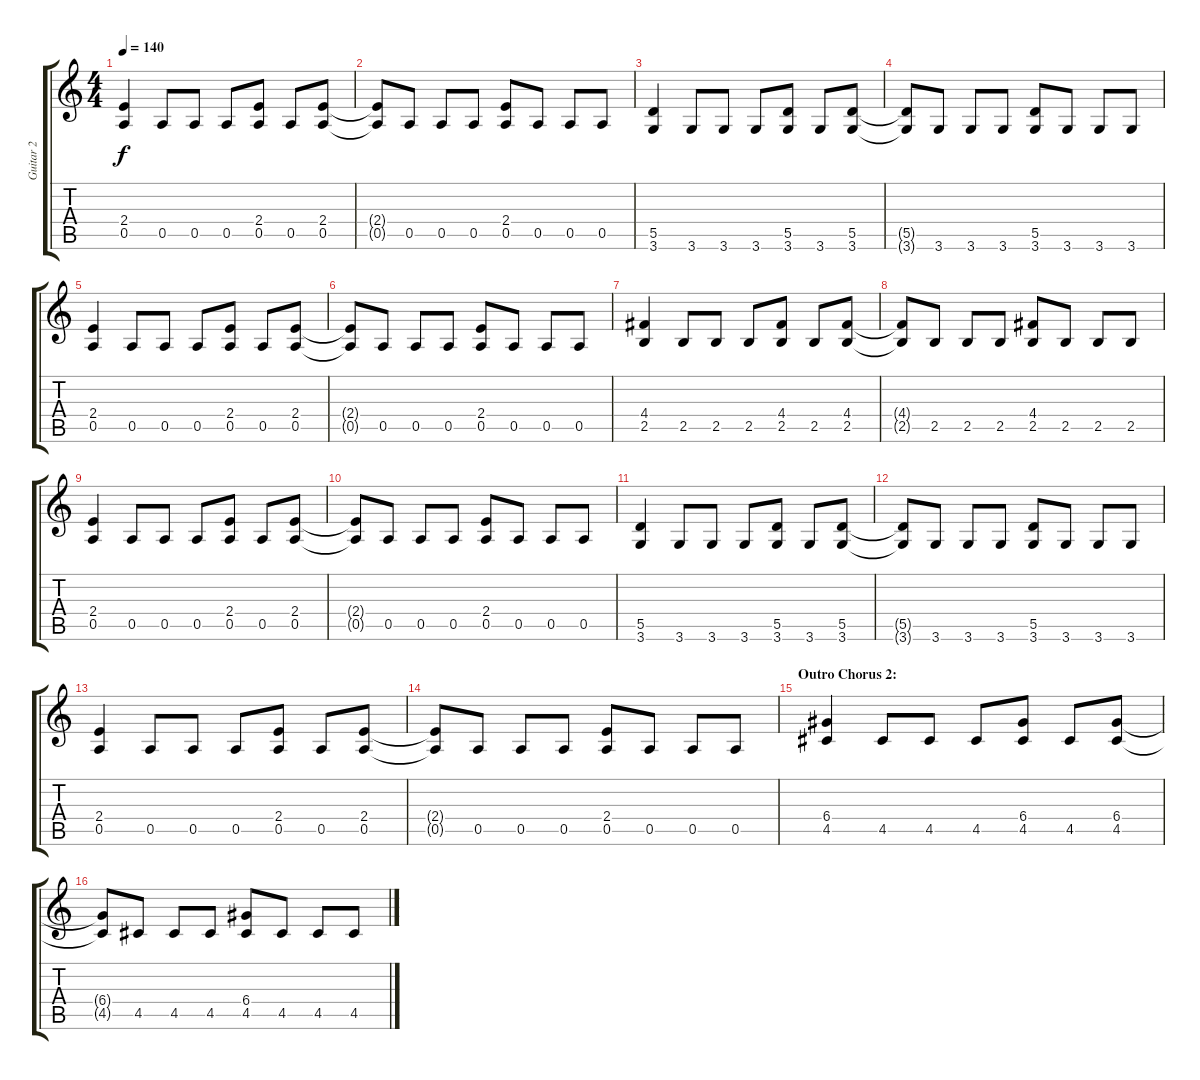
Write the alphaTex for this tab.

\track ("Guitar 2" "Guitar 2") {instrument distortionguitar}
\staff {score tabs}
\tuning (E4 B3 G3 D3 A2 E2) {hide}
\ts (4 4)
\tempo 140
\clef g2
\ks c
(2.4 0.5).4{dy f} 0.5.8 0.5.8 0.5.8 (2.4 0.5).8 0.5.8 (2.4 0.5).8 |
(2.4{t} 0.5{t}).8 0.5.8 0.5.8 0.5.8 (2.4 0.5).8 0.5.8 0.5.8 0.5.8 |
(5.5 3.6).4 3.6.8 3.6.8 3.6.8 (5.5 3.6).8 3.6.8 (5.5 3.6).8 |
(5.5{t} 3.6{t}).8 3.6.8 3.6.8 3.6.8 (5.5 3.6).8 3.6.8 3.6.8 3.6.8 |
(2.4 0.5).4 0.5.8 0.5.8 0.5.8 (2.4 0.5).8 0.5.8 (2.4 0.5).8 |
(2.4{t} 0.5{t}).8 0.5.8 0.5.8 0.5.8 (2.4 0.5).8 0.5.8 0.5.8 0.5.8 |
(4.4 2.5).4 2.5.8 2.5.8 2.5.8 (4.4 2.5).8 2.5.8 (4.4 2.5).8 |
(4.4{t} 2.5{t}).8 2.5.8 2.5.8 2.5.8 (4.4 2.5).8 2.5.8 2.5.8 2.5.8 |
(2.4 0.5).4 0.5.8 0.5.8 0.5.8 (2.4 0.5).8 0.5.8 (2.4 0.5).8 |
(2.4{t} 0.5{t}).8 0.5.8 0.5.8 0.5.8 (2.4 0.5).8 0.5.8 0.5.8 0.5.8 |
(5.5 3.6).4 3.6.8 3.6.8 3.6.8 (5.5 3.6).8 3.6.8 (5.5 3.6).8 |
(5.5{t} 3.6{t}).8 3.6.8 3.6.8 3.6.8 (5.5 3.6).8 3.6.8 3.6.8 3.6.8 |
(2.4 0.5).4 0.5.8 0.5.8 0.5.8 (2.4 0.5).8 0.5.8 (2.4 0.5).8 |
(2.4{t} 0.5{t}).8 0.5.8 0.5.8 0.5.8 (2.4 0.5).8 0.5.8 0.5.8 0.5.8 |
\section ("" "Outro Chorus 2:")
(6.4 4.5).4 4.5.8 4.5.8 4.5.8 (6.4 4.5).8 4.5.8 (6.4 4.5).8 |
(6.4{t} 4.5{t}).8 4.5.8 4.5.8 4.5.8 (6.4 4.5).8 4.5.8 4.5.8 4.5.8
